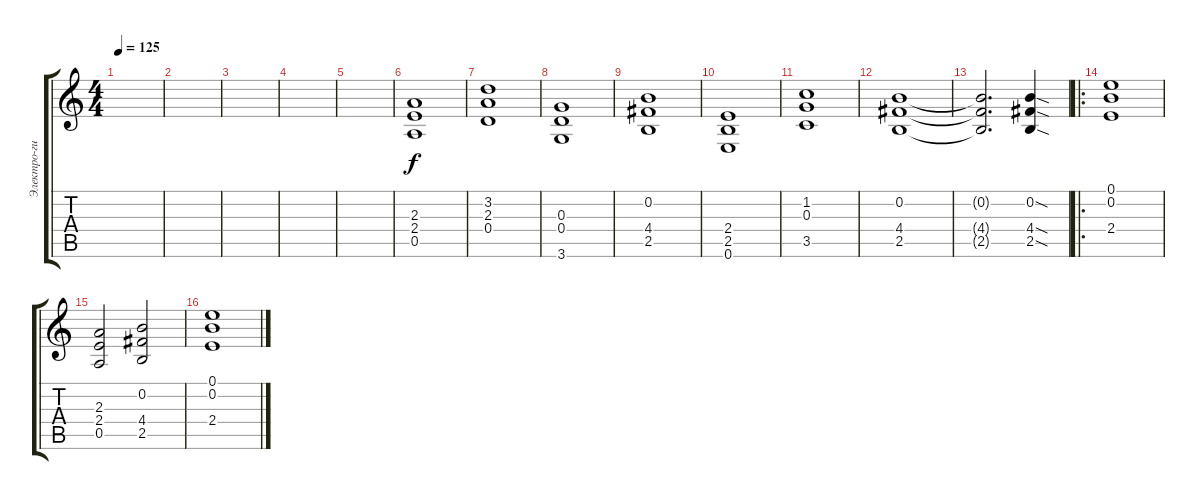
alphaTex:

\track ("Электро-гитара для фона 1" "Электро-ги") {instrument distortionguitar}
\staff {score tabs}
\tuning (E4 B3 G3 D3 A2 E2) {hide}
\ts (4 4)
\tempo 125
\clef g2
\ks c
|
|
|
|
|
(2.3 2.4 0.5).1 |
(3.2 2.3 0.4).1 |
(0.3 0.4 3.6).1 |
(0.2 4.4 2.5).1 |
(2.4 2.5 0.6).1 |
(1.2 0.3 3.5).1 |
(0.2 4.4 2.5).1 |
(0.2{t} 4.4{t} 2.5{t}).2{d} (0.2{sod} 4.4{sod} 2.5{sod}).4 |
\ro
(0.1 0.2 2.4).1 |
(2.3 2.4 0.5).2 (0.2 4.4 2.5).2 |
(0.1 0.2 2.4).1
